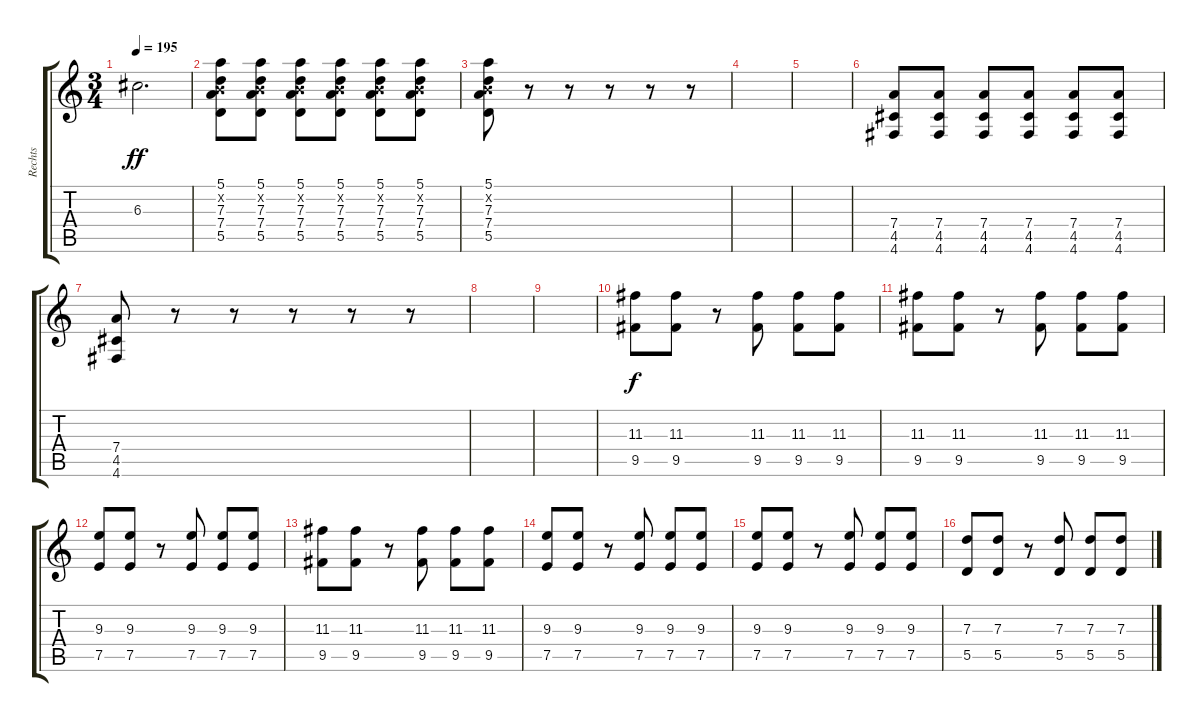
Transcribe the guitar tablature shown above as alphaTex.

\track ("Rechts" "Rechts") {instrument distortionguitar}
\staff {score tabs}
\tuning (E4 B3 G3 D3 A2 D2) {hide}
\ts (3 4)
\tempo 195
\clef g2
\ks c
6.3.2{d dy ff} |
(5.1 0.2{x} 7.3 7.4 5.5).8 (5.1 0.2{x} 7.3 7.4 5.5).8 (5.1 0.2{x} 7.3 7.4 5.5).8 (5.1 0.2{x} 7.3 7.4 5.5).8 (5.1 0.2{x} 7.3 7.4 5.5).8 (5.1 0.2{x} 7.3 7.4 5.5).8 |
(5.1 0.2{x} 7.3 7.4 5.5).8 r.8 r.8 r.8 r.8 r.8 |
|
|
(7.4 4.5 4.6).8 (7.4 4.5 4.6).8 (7.4 4.5 4.6).8 (7.4 4.5 4.6).8 (7.4 4.5 4.6).8 (7.4 4.5 4.6).8 |
(7.4 4.5 4.6).8 r.8 r.8 r.8 r.8 r.8 |
|
|
(11.3 9.5).8{dy f} (11.3 9.5).8 r.8 (11.3 9.5).8 (11.3 9.5).8 (11.3 9.5).8 |
(11.3 9.5).8 (11.3 9.5).8 r.8 (11.3 9.5).8 (11.3 9.5).8 (11.3 9.5).8 |
(9.3 7.5).8 (9.3 7.5).8 r.8 (9.3 7.5).8 (9.3 7.5).8 (9.3 7.5).8 |
(11.3 9.5).8 (11.3 9.5).8 r.8 (11.3 9.5).8 (11.3 9.5).8 (11.3 9.5).8 |
(9.3 7.5).8 (9.3 7.5).8 r.8 (9.3 7.5).8 (9.3 7.5).8 (9.3 7.5).8 |
(9.3 7.5).8 (9.3 7.5).8 r.8 (9.3 7.5).8 (9.3 7.5).8 (9.3 7.5).8 |
(7.3 5.5).8 (7.3 5.5).8 r.8 (7.3 5.5).8 (7.3 5.5).8 (7.3 5.5).8
